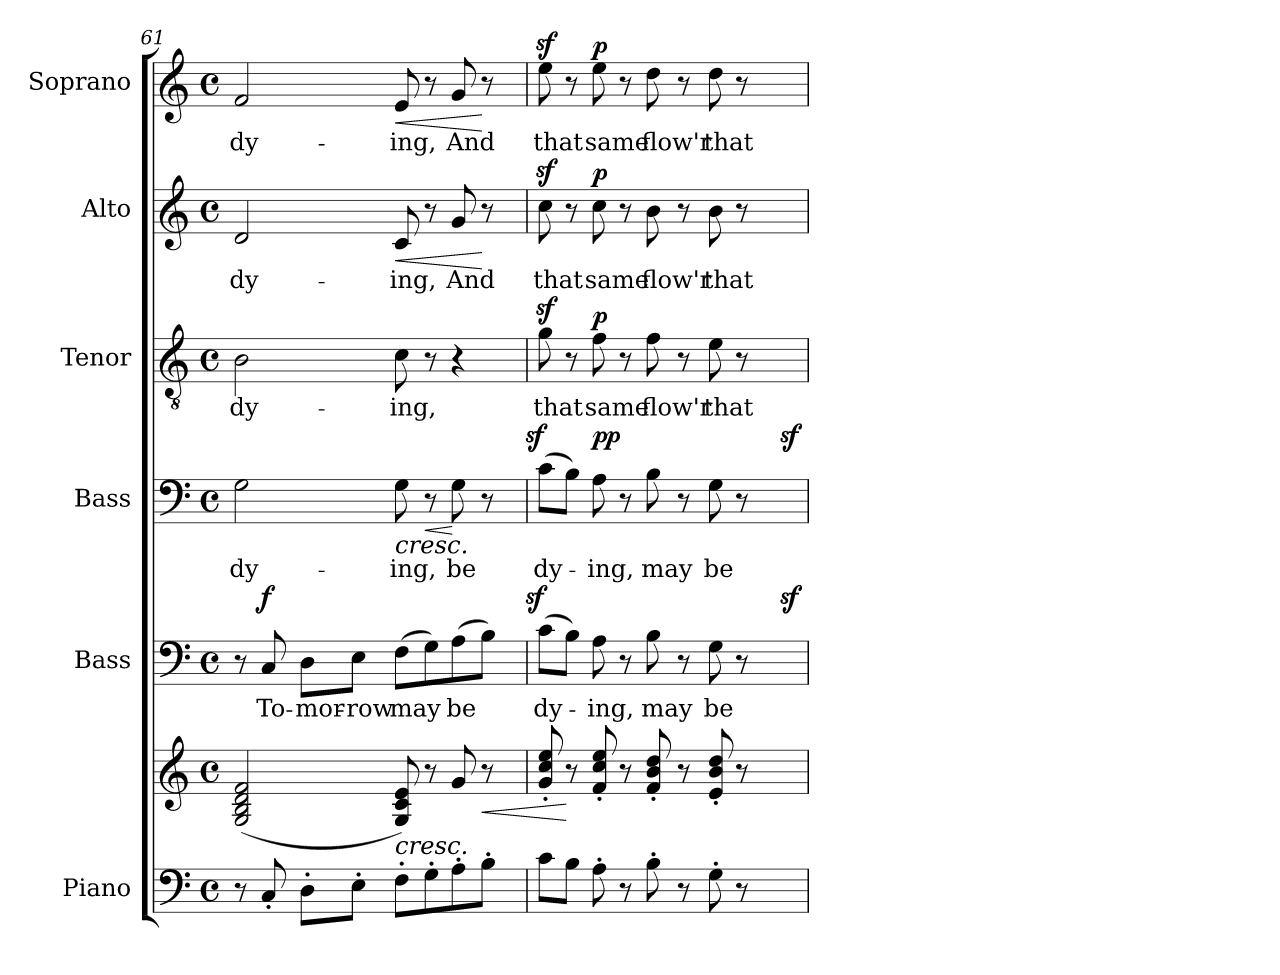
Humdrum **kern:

**kern	**kern	**dynam	**kern	**text	**dynam	**kern	**text	**dynam	**kern	**text	**dynam	**kern	**text	**dynam	**kern	**text	**dynam
*part6	*part6	*part6	*part5	*part5	*part5	*part4	*part4	*part4	*part3	*part3	*part3	*part2	*part2	*part2	*part1	*part1	*part1
*staff7	*staff6	*staff6/7	*staff5	*staff5	*staff5	*staff4	*staff4	*staff4	*staff3	*staff3	*staff3	*staff2	*staff2	*staff2	*staff1	*staff1	*staff1
*I"Piano	*	*	*I"Bass	*	*	*I"Bass	*	*	*I"Tenor	*	*	*I"Alto	*	*	*I"Soprano	*	*
*I'Pno.	*	*	*I'B.	*	*	*I'B.	*	*	*I'T.	*	*	*I'A.	*	*	*I'S.	*	*
*clefF4	*clefG2	*	*clefF4	*	*	*clefF4	*	*	*clefGv2	*	*	*clefG2	*	*	*clefG2	*	*
*	*	*	*	*	*	*	*	*	*ITrd7c12	*	*	*	*	*	*	*	*
*k[]	*k[]	*	*k[]	*	*	*k[]	*	*	*k[]	*	*	*k[]	*	*	*k[]	*	*
*C:	*C:	*	*C:	*	*	*C:	*	*	*C:	*	*	*C:	*	*	*C:	*	*
*M4/4	*M4/4	*	*M4/4	*	*	*M4/4	*	*	*M4/4	*	*	*M4/4	*	*	*M4/4	*	*
*met(c)	*met(c)	*	*met(c)	*	*	*met(c)	*	*	*met(c)	*	*	*met(c)	*	*	*met(c)	*	*
=61	=61	=61	=61	=61	=61	=61	=61	=61	=61	=61	=61	=61	=61	=61	=61	=61	=61
!	!	!	!	!	!	!	!LO:LY:b:color=#000000	!	!	!	!	!	!	!	!	!	!
!	!	!	!	!	!	!	!	!	!	!LO:LY:b:color=#000000	!	!	!	!	!	!	!
!	!	!	!	!	!	!	!	!	!	!	!	!	!LO:LY:b:color=#000000	!	!	!	!
!	!	!	!	!	!	!	!	!	!	!	!	!	!	!	!	!LO:LY:b:color=#000000	!
*	*	*	*^	*	*	*^	*	*	*	*	*	*	*	*	*	*	*
8r	(2Gi/ 2Bi 2di 2fi	.	8r	2ryy	.	.	2Gi\	2ryy	dy-	.	2BBi\	dy-	.	2di/	dy-	.	2fi/	dy-	.
!	!	!	!	!	!LO:LY:b:color=#000000	!	!	!	!	!	!	!	!	!	!	!	!	!	!
8C'i/	.	[	8Ci/	.	To-	f	.	.	.	.	.	.	.	.	.	.	.	.	.
!	!	!	!	!	!LO:LY:b:color=#000000	!	!	!	!	!	!	!	!	!	!	!	!	!	!
8D'i\L	.	.	8Di\L	.	-mor-	.	.	.	.	.	.	.	.	.	.	.	.	.	.
!	!	!	!	!	!LO:LY:b:color=#000000	!	!	!	!	!	!	!	!	!	!	!	!	!	!
8E'i\J	.	.	8Ei\J	.	-row	.	.	.	.	.	.	.	.	.	.	.	.	.	.
!	!	!LO:HP:b	!	!	!	!	!	!	!	!	!	!	!	!	!	!	!	!	!
!	!	!	!	!	!LO:LY:b:color=#000000	!	!	!	!	!	!	!	!	!	!	!	!	!	!
!	!	!	!	!	!	!	!	!	!LO:LY:b:color=#000000	!LO:HP:b	!	!	!	!	!	!	!	!	!
!	!	!	!	!	!	!	!	!	!	!	!	!LO:LY:b:color=#000000	!	!	!	!	!	!	!
!	!	!	!	!	!	!	!	!	!	!	!	!	!	!	!LO:LY:b:color=#000000	!LO:HP:b	!	!	!
!	!	!	!	!	!	!	!	!	!	!	!	!	!	!	!	!	!	!LO:LY:b:color=#000000	!LO:HP:b
8F'i\L	8Gi/ 8ci 8ei)	<	(8Fi\L	4ryy	may	.	8Gi\	4ryy	-ing,	<	8Ci\	-ing,	.	8ci/	-ing,	<	8ei/	-ing,	<
!	!	!	!	!	!	!	!	!	!	!LO:HP:b	!	!	!	!	!	!	!	!	!
8G'i\	8r	.	8Gi\)	.	.	.	8r	.	.	<	8r	.	.	8r	.	.	8r	.	.
!	!	!	!	!	!LO:LY:b:color=#000000	!	!	!	!	!	!	!	!	!	!	!	!	!	!
!	!	!	!	!	!	!	!	!	!LO:LY:b:color=#000000	!	!	!	!	!	!	!	!	!	!
!	!	!	!	!	!	!	!	!	!	!	!	!	!	!	!LO:LY:b:color=#000000	!	!	!	!
!	!	!	!	!	!	!	!	!	!	!	!	!	!	!	!	!	!	!LO:LY:b:color=#000000	!
8A'i\	8gi/	.	(8Ai\	8ryy	be	.	8Gi\	8ryy	be	[	4r	.	.	8gi/	And	.	8gi/	And	.
!	!	!LO:HP:b	!	!	!	!	!	!	!	!	!	!	!	!	!	!	!	!	!
8B'i\J	8r	<	8Bi\J)	16ryy	.	.	8r	16ryy	.	[	.	.	.	8r	.	[	8r	.	[
.	.	.	.	32ryy	.	.	.	32ryy	.	.	.	.	.	.	.	.	.	.	.
.	.	.	.	64ryy	.	.	.	64ryy	.	.	.	.	.	.	.	.	.	.	.
.	.	.	.	128...ryy	.	.	.	128...ryy	.	.	.	.	.	.	.	.	.	.	.
.	.	.	.	1024ryy	.	sf	.	1024ryy	.	sf	.	.	.	.	.	.	.	.	.
=62	=62	=62	=62	=62	=62	=62	=62	=62	=62	=62	=62	=62	=62	=62	=62	=62	=62	=62	=62
!	!	!	!	!	!LO:LY:b:color=#000000	!	!	!	!	!	!	!	!	!	!	!	!	!	!
!	!	!	!	!	!	!	!	!	!LO:LY:b:color=#000000	!	!	!	!	!	!	!	!	!	!
!	!	!	!	!	!	!	!	!	!	!	!	!LO:LY:b:color=#000000	!	!	!	!	!	!	!
!	!	!	!	!	!	!	!	!	!	!	!	!	!	!	!LO:LY:b:color=#000000	!	!	!	!
!	!	!	!	!	!	!	!	!	!	!	!	!	!	!	!	!	!	!LO:LY:b:color=#000000	!
8ci\L	8gi/' 8cci' 8eei'	.	(8ci\L	2ryy	dy-	.	(8ci\L	2ryy	dy-	.	8Gzi\	that	.	8cczi\	that	.	8eezi\	that	.
8Bi\J	8r	[	8Bi\J)	.	.	.	8Bi\J)	.	.	.	8r	.	.	8r	.	.	8r	.	.
!	!	!	!	!	!LO:LY:b:color=#000000	!	!	!	!	!	!	!	!	!	!	!	!	!	!
!	!	!	!	!	!	!	!	!	!LO:LY:b:color=#000000	!	!	!	!	!	!	!	!	!	!
!	!	!	!	!	!	!	!	!	!	!	!	!LO:LY:b:color=#000000	!	!	!	!	!	!	!
!	!	!	!	!	!	!	!	!	!	!	!	!	!	!	!LO:LY:b:color=#000000	!	!	!	!
!	!	!	!	!	!	!	!	!	!	!	!	!	!	!	!	!	!	!LO:LY:b:color=#000000	!
8A'i\	8fi/' 8cci' 8eei'	.	8Ai\	.	-ing,	.	8Ai\	.	-ing,	p p	8Fi\	same	p	8cci\	same	p	8eei\	same	p
8r	8r	.	8r	.	.	.	8r	.	.	.	8r	.	.	8r	.	.	8r	.	.
!	!	!	!	!	!LO:LY:b:color=#000000	!	!	!	!	!	!	!	!	!	!	!	!	!	!
!	!	!	!	!	!	!	!	!	!LO:LY:b:color=#000000	!	!	!	!	!	!	!	!	!	!
!	!	!	!	!	!	!	!	!	!	!	!	!LO:LY:b:color=#000000	!	!	!	!	!	!	!
!	!	!	!	!	!	!	!	!	!	!	!	!	!	!	!LO:LY:b:color=#000000	!	!	!	!
!	!	!	!	!	!	!	!	!	!	!	!	!	!	!	!	!	!	!LO:LY:b:color=#000000	!
8B'i\	8fi/' 8bi' 8ddi'	.	8Bi\	4ryy	may	.	8Bi\	4ryy	may	.	8Fi\	flow'r	.	8bi\	flow'r	.	8ddi\	flow'r	.
8r	8r	.	8r	.	.	.	8r	.	.	.	8r	.	.	8r	.	.	8r	.	.
!	!	!	!	!	!LO:LY:b:color=#000000	!	!	!	!	!	!	!	!	!	!	!	!	!	!
!	!	!	!	!	!	!	!	!	!LO:LY:b:color=#000000	!	!	!	!	!	!	!	!	!	!
!	!	!	!	!	!	!	!	!	!	!	!	!LO:LY:b:color=#000000	!	!	!	!	!	!	!
!	!	!	!	!	!	!	!	!	!	!	!	!	!	!	!LO:LY:b:color=#000000	!	!	!	!
!	!	!	!	!	!	!	!	!	!	!	!	!	!	!	!	!	!	!LO:LY:b:color=#000000	!
8G'i\	8ei/' 8bi' 8ddi'	.	8Gi\	8ryy	be	.	8Gi\	8ryy	be	.	8Ei\	that	.	8bi\	that	.	8ddi\	that	.
8r	8r	.	8r	16ryy	.	.	8r	16ryy	.	.	8r	.	.	8r	.	.	8r	.	.
.	.	.	.	32ryy	.	.	.	32ryy	.	.	.	.	.	.	.	.	.	.	.
.	.	.	.	64ryy	.	.	.	64ryy	.	.	.	.	.	.	.	.	.	.	.
.	.	.	.	128...ryy	.	.	.	128...ryy	.	.	.	.	.	.	.	.	.	.	.
.	.	.	.	1024ryy	.	sf	.	1024ryy	.	sf	.	.	.	.	.	.	.	.	.
*	*	*	*v	*v	*	*	*	*	*	*	*	*	*	*	*	*	*	*	*
*	*	*	*	*	*	*v	*v	*	*	*	*	*	*	*	*	*	*	*
=	=	=	=	=	=	=	=	=	=	=	=	=	=	=	=	=	=
*-	*-	*-	*-	*-	*-	*-	*-	*-	*-	*-	*-	*-	*-	*-	*-	*-	*-
